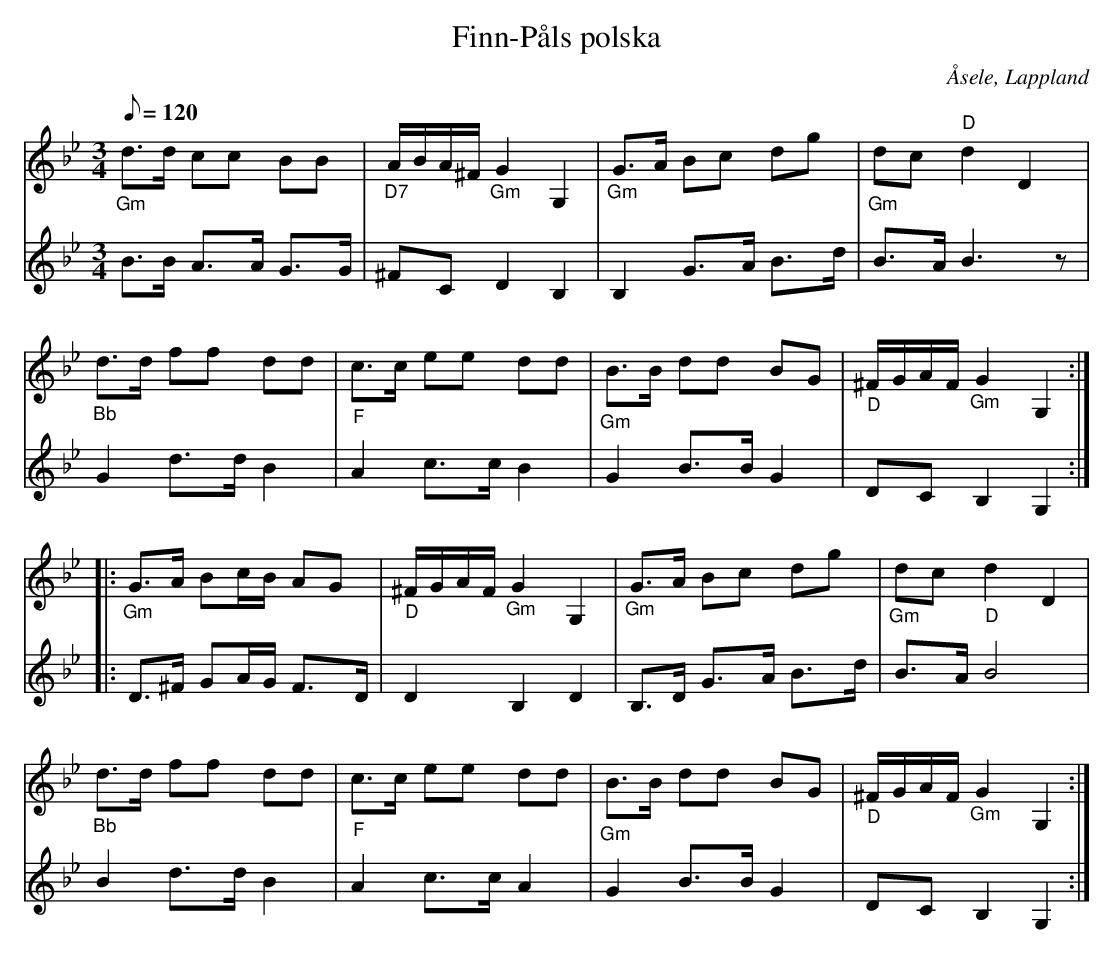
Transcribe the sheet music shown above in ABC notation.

X:1
T:Finn-Påls polska
O:Åsele, Lappland
M:3/4
L:1/8
Q:120
K:Gm
V:1
"_Gm" d>d cc BB | "_D7" A/2B/2A/2^F/2 "_Gm" G2 G,2 | "_Gm" G>A Bc dg | "_Gm" dc "D" d2 D2 |
"_Bb" d>d ff dd | "_F" c>c ee dd | "_Gm" B>B dd BG | "_D" ^F/2G/2A/2F/2 "_Gm" G2 G,2 :|
|: "_Gm" G>A Bc/2B/2 AG | "_D" ^F/2G/2A/2F/2 "_Gm" G2 G,2 | "_Gm" G>A Bc dg | "_Gm" dc "_D" d2 D2 |
"_Bb" d>d ff dd | "_F" c>c ee dd | "_Gm" B>B dd BG | "_D" ^F/2G/2A/2F/2 "_Gm" G2 G,2 :|
V:2
B>B A>A G>G | ^FC D2 B,2 | B,2 G>A B>d | B>A B3 z | G2 d>d B2 | A2 c>c B2 | G2 B>B G2 | DC B,2 G,2 :|: D>^F GA/G/ F>D | D2 B,2 D2 | B,>D G>A B>d | B>A B4 | B2 d>d B2 | A2 c>c A2 | G2 B>B G2 | DC B,2 G,2 :|
